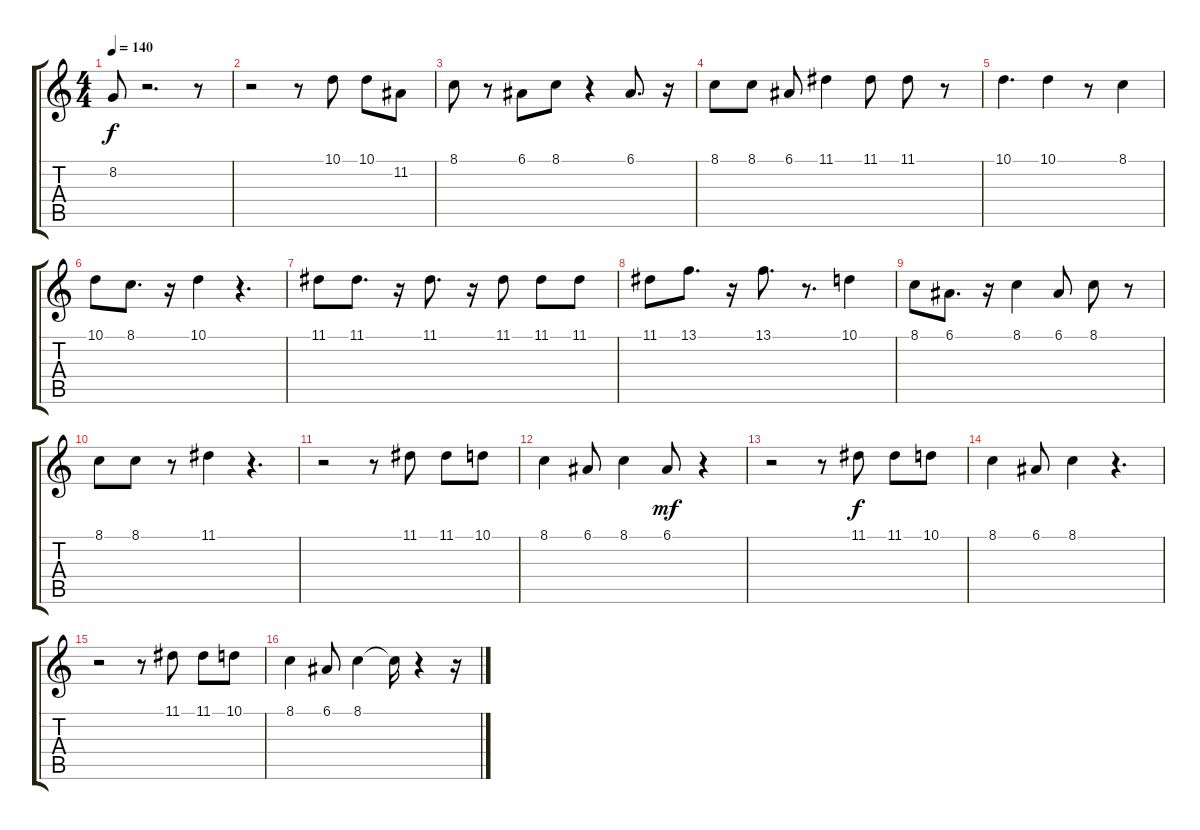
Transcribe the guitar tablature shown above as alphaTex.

\track "" {instrument lead3calliope}
\staff {score tabs}
\tuning (E4 B3 G3 D3 A2 E2) {hide}
\ts (4 4)
\tempo 140
\clef g2
\ks c
8.2.8{dy f} r.2{d} r.8 |
r.2 r.8 10.1.8 10.1.8 11.2.8 |
8.1.8 r.8 6.1.8 8.1.8 r.4 6.1.8{d} r.16 |
8.1.8 8.1.8 6.1.8 11.1.4 11.1.8 11.1.8 r.8 |
10.1.4{d} 10.1.4 r.8 8.1.4 |
10.1.8 8.1.8{d} r.16 10.1.4 r.4{d} |
11.1.8 11.1.8{d} r.16 11.1.8{d} r.16 11.1.8 11.1.8 11.1.8 |
11.1.8 13.1.8{d} r.16 13.1.8{d} r.8{d} 10.1.4 |
8.1.8 6.1.8{d} r.16 8.1.4 6.1.8 8.1.8 r.8 |
8.1.8 8.1.8 r.8 11.1.4 r.4{d} |
r.2 r.8 11.1.8 11.1.8 10.1.8 |
8.1.4 6.1.8 8.1.4 6.1.8{dy mf} r.4 |
r.2 r.8 11.1.8{dy f} 11.1.8 10.1.8 |
8.1.4 6.1.8 8.1.4 r.4{d} |
r.2 r.8 11.1.8 11.1.8 10.1.8 |
8.1.4 6.1.8 8.1.4 8.1{t}.16 r.4 r.16
